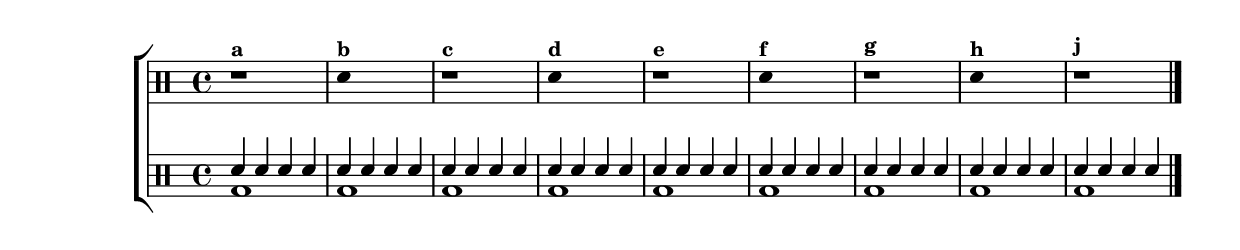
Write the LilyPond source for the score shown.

\version "2.14.2"

%\header {title = "improvisando com uma nota"}


\new ChoirStaff <<

  \drummode <<

    \drums {
%%((
%{
%%))
      \set Staff.instrumentName = \markup {"Percussão"}
      \set Staff.shortInstrumentName = "Perc"
%%((
%}
%%))
      \override Staff.TimeSignature #'style = #'()
      \time 4/4
      

      \override Stem #'transparent = ##t

      r1^\markup {\small \bold {"a"}}

      sn4^\markup {\small \bold {"b"}} s2. 

      r1^\markup {\small \bold {"c"}}

      sn4^\markup {\small \bold {"d"}} s2.

      r1^\markup {\small \bold {"e"}} 

      sn4^\markup {\small \bold {"f"}} s2.

      r1^\markup {\small \bold {"g"}}
      
      sn4^\markup {\small \bold {"h"}} s2.

      r1^\markup {\small \bold {"j"}}

      \revert NoteHead #'style

      \bar "|."



    }

    \drums {

      \override Staff.TimeSignature #'style = #'()
      \time 4/4 

      \context DrumVoice = "1" { }
      \context DrumVoice = "2" {  }

      << 
        { sn4 sn sn sn sn4 sn sn sn sn4 sn sn sn sn4 sn sn sn sn4 sn
          sn sn sn4 sn sn sn sn4 sn sn sn sn4 sn sn sn sn4 sn sn sn }
        \\
        { bd1 bd1 bd1 bd1 bd1 bd1 bd1 bd1 bd1 }
      >>

      \bar "|."

    }

  >>

>>
